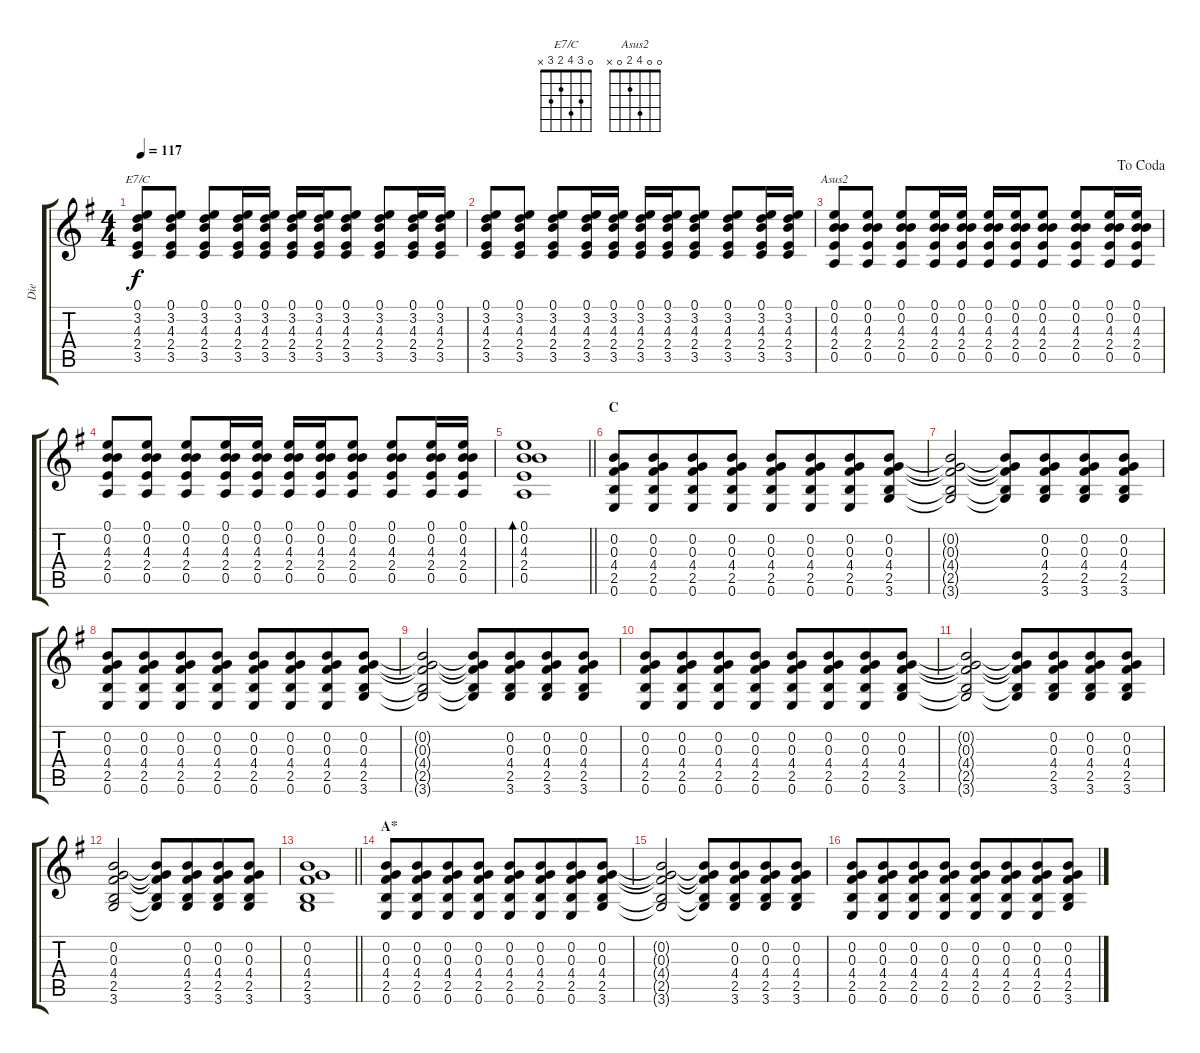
\track ("Die" "Die") {instrument acousticguitarsteel}
\staff {score tabs}
\tuning (E4 B3 G3 D3 A2 E2) {hide}
\chord ("E7/C" 0 3 4 2 3 x)
\chord ("Asus2" 0 0 4 2 0 x)
\ts (4 4)
\tempo 117
\clef g2
\ks eminor
(0.1 3.2 4.3 2.4 3.5).8{ch "E7/C" dy f} (0.1 3.2 4.3 2.4 3.5).8 (0.1 3.2 4.3 2.4 3.5).8 (0.1 3.2 4.3 2.4 3.5).16 (0.1 3.2 4.3 2.4 3.5).16 (0.1 3.2 4.3 2.4 3.5).16 (0.1 3.2 4.3 2.4 3.5).16 (0.1 3.2 4.3 2.4 3.5).8 (0.1 3.2 4.3 2.4 3.5).8 (0.1 3.2 4.3 2.4 3.5).16 (0.1 3.2 4.3 2.4 3.5).16 |
(0.1 3.2 4.3 2.4 3.5).8 (0.1 3.2 4.3 2.4 3.5).8 (0.1 3.2 4.3 2.4 3.5).8 (0.1 3.2 4.3 2.4 3.5).16 (0.1 3.2 4.3 2.4 3.5).16 (0.1 3.2 4.3 2.4 3.5).16 (0.1 3.2 4.3 2.4 3.5).16 (0.1 3.2 4.3 2.4 3.5).8 (0.1 3.2 4.3 2.4 3.5).8 (0.1 3.2 4.3 2.4 3.5).16 (0.1 3.2 4.3 2.4 3.5).16 |
\jump dacoda
(0.1 0.2 4.3 2.4 0.5).8{ch "Asus2"} (0.1 0.2 4.3 2.4 0.5).8 (0.1 0.2 4.3 2.4 0.5).8 (0.1 0.2 4.3 2.4 0.5).16 (0.1 0.2 4.3 2.4 0.5).16 (0.1 0.2 4.3 2.4 0.5).16 (0.1 0.2 4.3 2.4 0.5).16 (0.1 0.2 4.3 2.4 0.5).8 (0.1 0.2 4.3 2.4 0.5).8 (0.1 0.2 4.3 2.4 0.5).16 (0.1 0.2 4.3 2.4 0.5).16 |
(0.1 0.2 4.3 2.4 0.5).8 (0.1 0.2 4.3 2.4 0.5).8 (0.1 0.2 4.3 2.4 0.5).8 (0.1 0.2 4.3 2.4 0.5).16 (0.1 0.2 4.3 2.4 0.5).16 (0.1 0.2 4.3 2.4 0.5).16 (0.1 0.2 4.3 2.4 0.5).16 (0.1 0.2 4.3 2.4 0.5).8 (0.1 0.2 4.3 2.4 0.5).8 (0.1 0.2 4.3 2.4 0.5).16 (0.1 0.2 4.3 2.4 0.5).16 |
\barLineRight lightlight
(0.1 0.2 4.3 2.4 0.5).1{bd 240} |
\section ("" "C")
(0.2 0.3 4.4 2.5 0.6).8{volume 10} (0.2 0.3 4.4 2.5 0.6).8{beam merge} (0.2 0.3 4.4 2.5 0.6).8 (0.2 0.3 4.4 2.5 0.6).8 (0.2 0.3 4.4 2.5 0.6).8 (0.2 0.3 4.4 2.5 0.6).8{beam merge} (0.2 0.3 4.4 2.5 0.6).8 (0.2 0.3 4.4 2.5 3.6).8 |
(0.2{t} 0.3{t} 4.4{t} 2.5{t} 3.6{t}).2 (0.2{t} 0.3{t} 4.4{t} 2.5{t} 3.6{t}).8 (0.2 0.3 4.4 2.5 3.6).8{beam merge} (0.2 0.3 4.4 2.5 3.6).8 (0.2 0.3 4.4 2.5 3.6).8 |
(0.2 0.3 4.4 2.5 0.6).8 (0.2 0.3 4.4 2.5 0.6).8{beam merge} (0.2 0.3 4.4 2.5 0.6).8 (0.2 0.3 4.4 2.5 0.6).8 (0.2 0.3 4.4 2.5 0.6).8 (0.2 0.3 4.4 2.5 0.6).8{beam merge} (0.2 0.3 4.4 2.5 0.6).8 (0.2 0.3 4.4 2.5 3.6).8 |
(0.2{t} 0.3{t} 4.4{t} 2.5{t} 3.6{t}).2 (0.2{t} 0.3{t} 4.4{t} 2.5{t} 3.6{t}).8 (0.2 0.3 4.4 2.5 3.6).8{beam merge} (0.2 0.3 4.4 2.5 3.6).8 (0.2 0.3 4.4 2.5 3.6).8 |
(0.2 0.3 4.4 2.5 0.6).8 (0.2 0.3 4.4 2.5 0.6).8{beam merge} (0.2 0.3 4.4 2.5 0.6).8 (0.2 0.3 4.4 2.5 0.6).8 (0.2 0.3 4.4 2.5 0.6).8 (0.2 0.3 4.4 2.5 0.6).8{beam merge} (0.2 0.3 4.4 2.5 0.6).8 (0.2 0.3 4.4 2.5 3.6).8 |
(0.2{t} 0.3{t} 4.4{t} 2.5{t} 3.6{t}).2 (0.2{t} 0.3{t} 4.4{t} 2.5{t} 3.6{t}).8 (0.2 0.3 4.4 2.5 3.6).8{beam merge} (0.2 0.3 4.4 2.5 3.6).8 (0.2 0.3 4.4 2.5 3.6).8 |
(0.2 0.3 4.4 2.5 3.6).2 (0.2{t} 0.3{t} 4.4{t} 2.5{t} 3.6{t}).8 (0.2 0.3 4.4 2.5 3.6).8{beam merge} (0.2 0.3 4.4 2.5 3.6).8 (0.2 0.3 4.4 2.5 3.6).8 |
\barLineRight lightlight
(0.2 0.3 4.4 2.5 3.6).1 |
\section ("" "A*")
(0.2 0.3 4.4 2.5 0.6).8 (0.2 0.3 4.4 2.5 0.6).8{beam merge} (0.2 0.3 4.4 2.5 0.6).8 (0.2 0.3 4.4 2.5 0.6).8 (0.2 0.3 4.4 2.5 0.6).8 (0.2 0.3 4.4 2.5 0.6).8{beam merge} (0.2 0.3 4.4 2.5 0.6).8 (0.2 0.3 4.4 2.5 3.6).8 |
(0.2{t} 0.3{t} 4.4{t} 2.5{t} 3.6{t}).2 (0.2{t} 0.3{t} 4.4{t} 2.5{t} 3.6{t}).8 (0.2 0.3 4.4 2.5 3.6).8{beam merge} (0.2 0.3 4.4 2.5 3.6).8 (0.2 0.3 4.4 2.5 3.6).8 |
(0.2 0.3 4.4 2.5 0.6).8 (0.2 0.3 4.4 2.5 0.6).8{beam merge} (0.2 0.3 4.4 2.5 0.6).8 (0.2 0.3 4.4 2.5 0.6).8 (0.2 0.3 4.4 2.5 0.6).8 (0.2 0.3 4.4 2.5 0.6).8{beam merge} (0.2 0.3 4.4 2.5 0.6).8 (0.2 0.3 4.4 2.5 3.6).8
